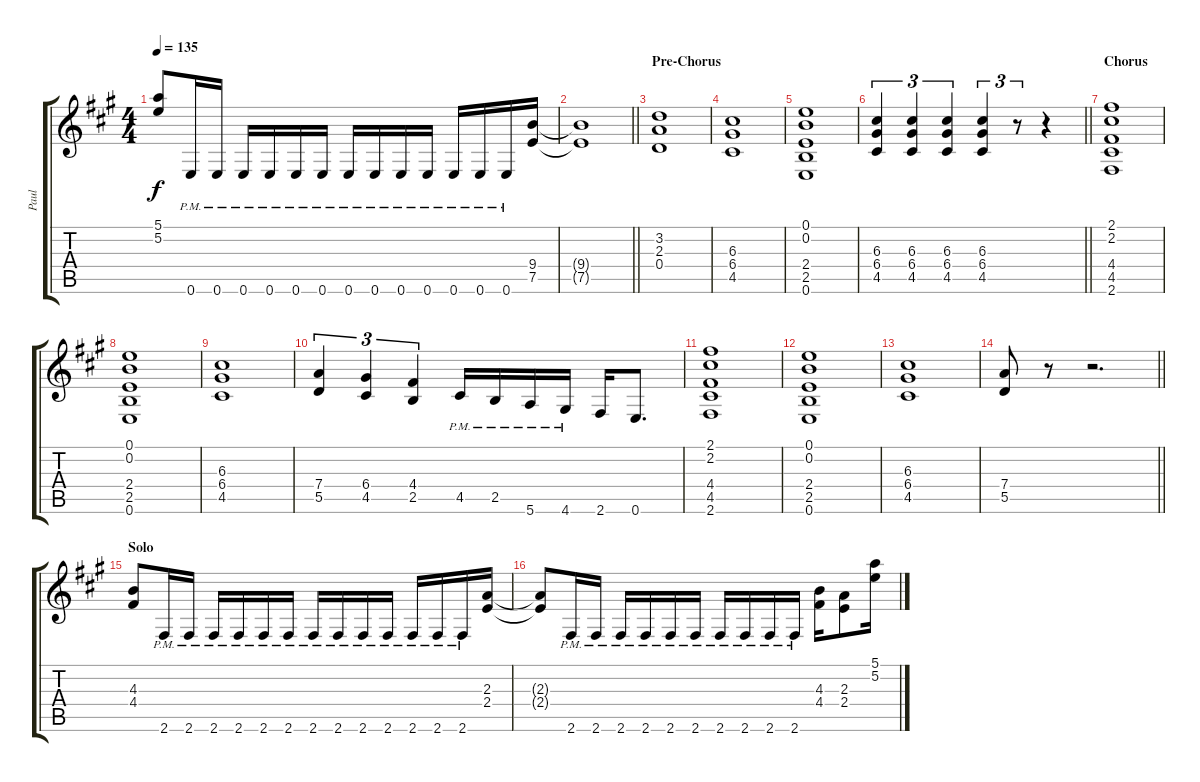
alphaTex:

\track ("Paul" "Paul") {instrument overdrivenguitar}
\staff {score tabs}
\tuning (E4 B3 G3 D3 A2 E2) {hide}
\ts (4 4)
\tempo 135
\clef g2
\ks a
(5.1{t} 5.2{t}).8{dy f} 0.6{pm}.16 0.6{pm}.16 0.6{pm}.16 0.6{pm}.16 0.6{pm}.16 0.6{pm}.16 0.6{pm}.16 0.6{pm}.16 0.6{pm}.16 0.6{pm}.16 0.6{pm}.16 0.6{pm}.16 0.6{pm}.16 (9.4 7.5).16 |
\barLineRight lightlight
(9.4{t} 7.5{t}).1 |
\section ("" "Pre-Chorus")
(3.2 2.3 0.4).1 |
(6.3 6.4 4.5).1 |
(0.1 0.2 2.4 2.5 0.6).1 |
\barLineRight lightlight
(6.3 6.4 4.5).4{tu (3 2)} (6.3 6.4 4.5).4{tu (3 2)} (6.3 6.4 4.5).4{tu (3 2)} (6.3 6.4 4.5).4{tu (3 2)} r.8{tu (3 2)} r.4 |
\section ("" "Chorus")
(2.1 2.2 4.4 4.5 2.6).1 |
(0.1 0.2 2.4 2.5 0.6).1 |
(6.3 6.4 4.5).1 |
(7.4 5.5).4{tu (3 2)} (6.4 4.5).4{tu (3 2)} (4.4 2.5).4{tu (3 2)} 4.5{pm}.16 2.5{pm}.16 5.6{pm}.16 4.6{pm}.16 2.6.16 0.6.8{d} |
(2.1 2.2 4.4 4.5 2.6).1 |
(0.1 0.2 2.4 2.5 0.6).1 |
(6.3 6.4 4.5).1 |
\barLineRight lightlight
(7.4 5.5).8 r.8 r.2{d} |
\section ("" "Solo")
(4.3 4.4).8 2.6{pm}.16 2.6{pm}.16 2.6{pm}.16 2.6{pm}.16 2.6{pm}.16 2.6{pm}.16 2.6{pm}.16 2.6{pm}.16 2.6{pm}.16 2.6{pm}.16 2.6{pm}.16 2.6{pm}.16 2.6{pm}.16 (2.3 2.4).16 |
(2.3{t} 2.4{t}).8 2.6{pm}.16 2.6{pm}.16 2.6{pm}.16 2.6{pm}.16 2.6{pm}.16 2.6{pm}.16 2.6{pm}.16 2.6{pm}.16 2.6{pm}.16 2.6{pm}.16 (4.3 4.4).16 (2.3 2.4).8 (5.1 5.2).16
